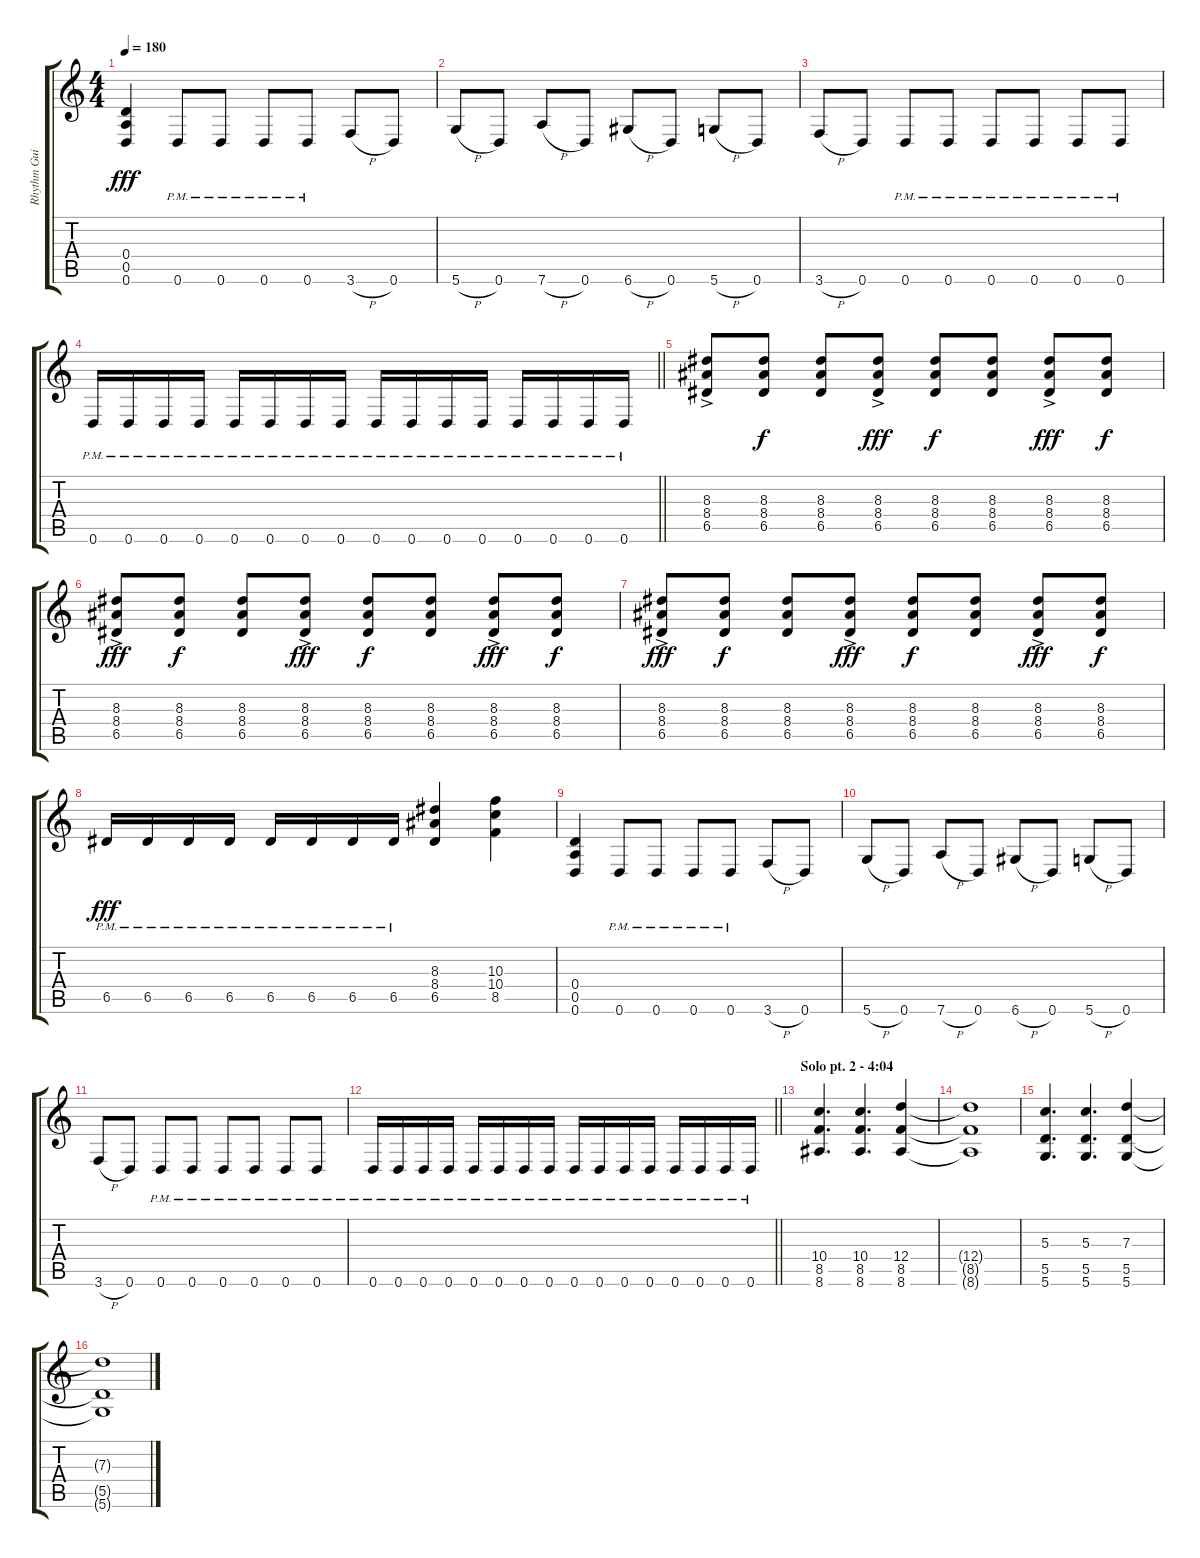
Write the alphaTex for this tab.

\track ("Rhythm Guitar 2" "Rhythm Gui") {instrument distortionguitar}
\staff {score tabs}
\tuning (E4 B3 G3 D3 A2 D2) {hide}
\ts (4 4)
\tempo 180
\clef g2
\ks c
(0.4 0.5 0.6).4{dy fff} 0.6{pm}.8 0.6{pm}.8 0.6{pm}.8 0.6{pm}.8 3.6{h}.8 0.6.8 |
5.6{h}.8 0.6.8 7.6{h}.8 0.6.8 6.6{h}.8 0.6.8 5.6{h}.8 0.6.8 |
3.6{h}.8 0.6.8 0.6{pm}.8 0.6{pm}.8 0.6{pm}.8 0.6{pm}.8 0.6{pm}.8 0.6{pm}.8 |
\barLineRight lightlight
0.6{pm}.16 0.6{pm}.16 0.6{pm}.16 0.6{pm}.16 0.6{pm}.16 0.6{pm}.16 0.6{pm}.16 0.6{pm}.16 0.6{pm}.16 0.6{pm}.16 0.6{pm}.16 0.6{pm}.16 0.6{pm}.16 0.6{pm}.16 0.6{pm}.16 0.6{pm}.16 |
(8.3{ac} 8.4{ac} 6.5{ac}).8 (8.3 8.4 6.5).8{dy f} (8.3 8.4 6.5).8 (8.3{ac} 8.4{ac} 6.5{ac}).8{dy fff} (8.3 8.4 6.5).8{dy f} (8.3 8.4 6.5).8 (8.3{ac} 8.4{ac} 6.5{ac}).8{dy fff} (8.3 8.4 6.5).8{dy f} |
(8.3{ac} 8.4{ac} 6.5{ac}).8{dy fff} (8.3 8.4 6.5).8{dy f} (8.3 8.4 6.5).8 (8.3{ac} 8.4{ac} 6.5{ac}).8{dy fff} (8.3 8.4 6.5).8{dy f} (8.3 8.4 6.5).8 (8.3{ac} 8.4{ac} 6.5{ac}).8{dy fff} (8.3 8.4 6.5).8{dy f} |
(8.3{ac} 8.4{ac} 6.5{ac}).8{dy fff} (8.3 8.4 6.5).8{dy f} (8.3 8.4 6.5).8 (8.3{ac} 8.4{ac} 6.5{ac}).8{dy fff} (8.3 8.4 6.5).8{dy f} (8.3 8.4 6.5).8 (8.3{ac} 8.4{ac} 6.5{ac}).8{dy fff} (8.3 8.4 6.5).8{dy f} |
6.5{pm}.16{dy fff} 6.5{pm}.16 6.5{pm}.16 6.5{pm}.16 6.5{pm}.16 6.5{pm}.16 6.5{pm}.16 6.5{pm}.16 (8.3 8.4 6.5).4 (10.3 10.4 8.5).4 |
(0.4 0.5 0.6).4 0.6{pm}.8 0.6{pm}.8 0.6{pm}.8 0.6{pm}.8 3.6{h}.8 0.6.8 |
5.6{h}.8 0.6.8 7.6{h}.8 0.6.8 6.6{h}.8 0.6.8 5.6{h}.8 0.6.8 |
3.6{h}.8 0.6.8 0.6{pm}.8 0.6{pm}.8 0.6{pm}.8 0.6{pm}.8 0.6{pm}.8 0.6{pm}.8 |
\barLineRight lightlight
0.6{pm}.16 0.6{pm}.16 0.6{pm}.16 0.6{pm}.16 0.6{pm}.16 0.6{pm}.16 0.6{pm}.16 0.6{pm}.16 0.6{pm}.16 0.6{pm}.16 0.6{pm}.16 0.6{pm}.16 0.6{pm}.16 0.6{pm}.16 0.6{pm}.16 0.6{pm}.16 |
\section ("" "Solo pt. 2 - 4:04")
(10.4 8.5 8.6).4{d volume 12 balance 8} (10.4 8.5 8.6).4{d} (12.4 8.5 8.6).4 |
(12.4{t} 8.5{t} 8.6{t}).1 |
(5.3 5.5 5.6).4{d} (5.3 5.5 5.6).4{d} (7.3 5.5 5.6).4 |
(7.3{t} 5.5{t} 5.6{t}).1
